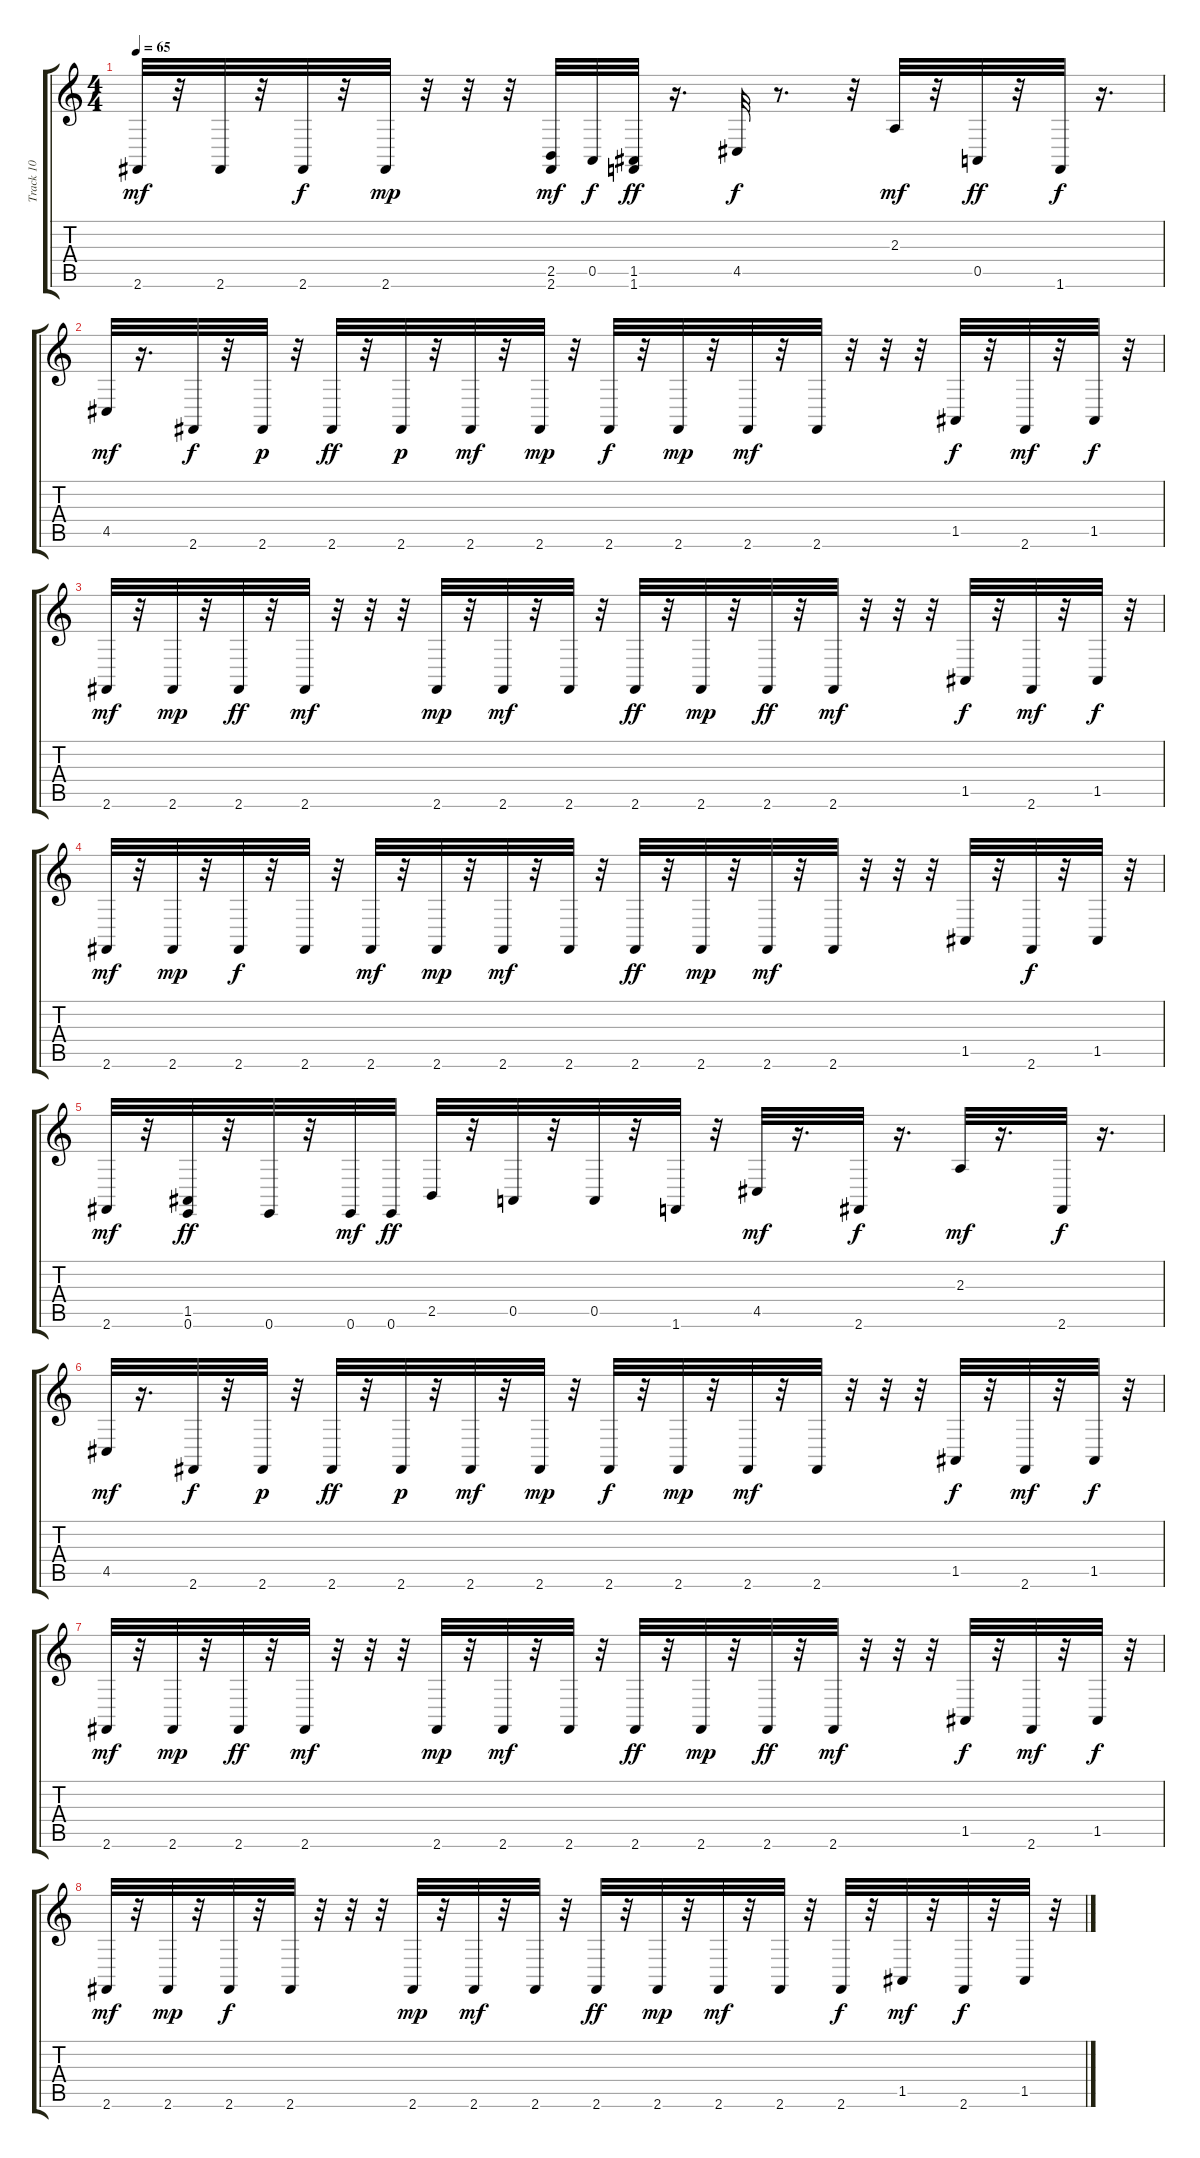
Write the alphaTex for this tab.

\track ("Track 10" "Track 10") {instrument melodictom}
\staff {score tabs}
\tuning (E4 B3 G3 D3 A2 E2) {hide}
\ts (4 4)
\tempo 65
\clef g2
\ks c
2.6.32{dy mf} r.32 2.6.32 r.32 2.6.32{dy f} r.32 2.6.32{dy mp} r.32 r.32 r.32 (2.5 2.6).32{dy mf} 0.5.32{dy f} (1.5 1.6).32{dy ff} r.16{d} 4.5.32{dy f} r.8{d} r.32 2.3.32{dy mf} r.32 0.5.32{dy ff} r.32 1.6.32{dy f} r.16{d} |
4.5.32{dy mf} r.16{d} 2.6.32{dy f} r.32 2.6.32{dy p} r.32 2.6.32{dy ff} r.32 2.6.32{dy p} r.32 2.6.32{dy mf} r.32 2.6.32{dy mp} r.32 2.6.32{dy f} r.32 2.6.32{dy mp} r.32 2.6.32{dy mf} r.32 2.6.32 r.32 r.32 r.32 1.5.32{dy f} r.32 2.6.32{dy mf} r.32 1.5.32{dy f} r.32 |
2.6.32{dy mf} r.32 2.6.32{dy mp} r.32 2.6.32{dy ff} r.32 2.6.32{dy mf} r.32 r.32 r.32 2.6.32{dy mp} r.32 2.6.32{dy mf} r.32 2.6.32 r.32 2.6.32{dy ff} r.32 2.6.32{dy mp} r.32 2.6.32{dy ff} r.32 2.6.32{dy mf} r.32 r.32 r.32 1.5.32{dy f} r.32 2.6.32{dy mf} r.32 1.5.32{dy f} r.32 |
2.6.32{dy mf} r.32 2.6.32{dy mp} r.32 2.6.32{dy f} r.32 2.6.32 r.32 2.6.32{dy mf} r.32 2.6.32{dy mp} r.32 2.6.32{dy mf} r.32 2.6.32 r.32 2.6.32{dy ff} r.32 2.6.32{dy mp} r.32 2.6.32{dy mf} r.32 2.6.32 r.32 r.32 r.32 1.5.32 r.32 2.6.32{dy f} r.32 1.5.32 r.32 |
2.6.32{dy mf} r.32 (1.5 0.6).32{dy ff} r.32 0.6.32 r.32 0.6.32{dy mf} 0.6.32{dy ff} 2.5.32 r.32 0.5.32 r.32 0.5.32 r.32 1.6.32 r.32 4.5.32{dy mf} r.16{d} 2.6.32{dy f} r.16{d} 2.3.32{dy mf} r.16{d} 2.6.32{dy f} r.16{d} |
4.5.32{dy mf} r.16{d} 2.6.32{dy f} r.32 2.6.32{dy p} r.32 2.6.32{dy ff} r.32 2.6.32{dy p} r.32 2.6.32{dy mf} r.32 2.6.32{dy mp} r.32 2.6.32{dy f} r.32 2.6.32{dy mp} r.32 2.6.32{dy mf} r.32 2.6.32 r.32 r.32 r.32 1.5.32{dy f} r.32 2.6.32{dy mf} r.32 1.5.32{dy f} r.32 |
2.6.32{dy mf} r.32 2.6.32{dy mp} r.32 2.6.32{dy ff} r.32 2.6.32{dy mf} r.32 r.32 r.32 2.6.32{dy mp} r.32 2.6.32{dy mf} r.32 2.6.32 r.32 2.6.32{dy ff} r.32 2.6.32{dy mp} r.32 2.6.32{dy ff} r.32 2.6.32{dy mf} r.32 r.32 r.32 1.5.32{dy f} r.32 2.6.32{dy mf} r.32 1.5.32{dy f} r.32 |
2.6.32{dy mf} r.32 2.6.32{dy mp} r.32 2.6.32{dy f} r.32 2.6.32 r.32 r.32 r.32 2.6.32{dy mp} r.32 2.6.32{dy mf} r.32 2.6.32 r.32 2.6.32{dy ff} r.32 2.6.32{dy mp} r.32 2.6.32{dy mf} r.32 2.6.32 r.32 2.6.32{dy f} r.32 1.5.32{dy mf} r.32 2.6.32{dy f} r.32 1.5.32 r.32
